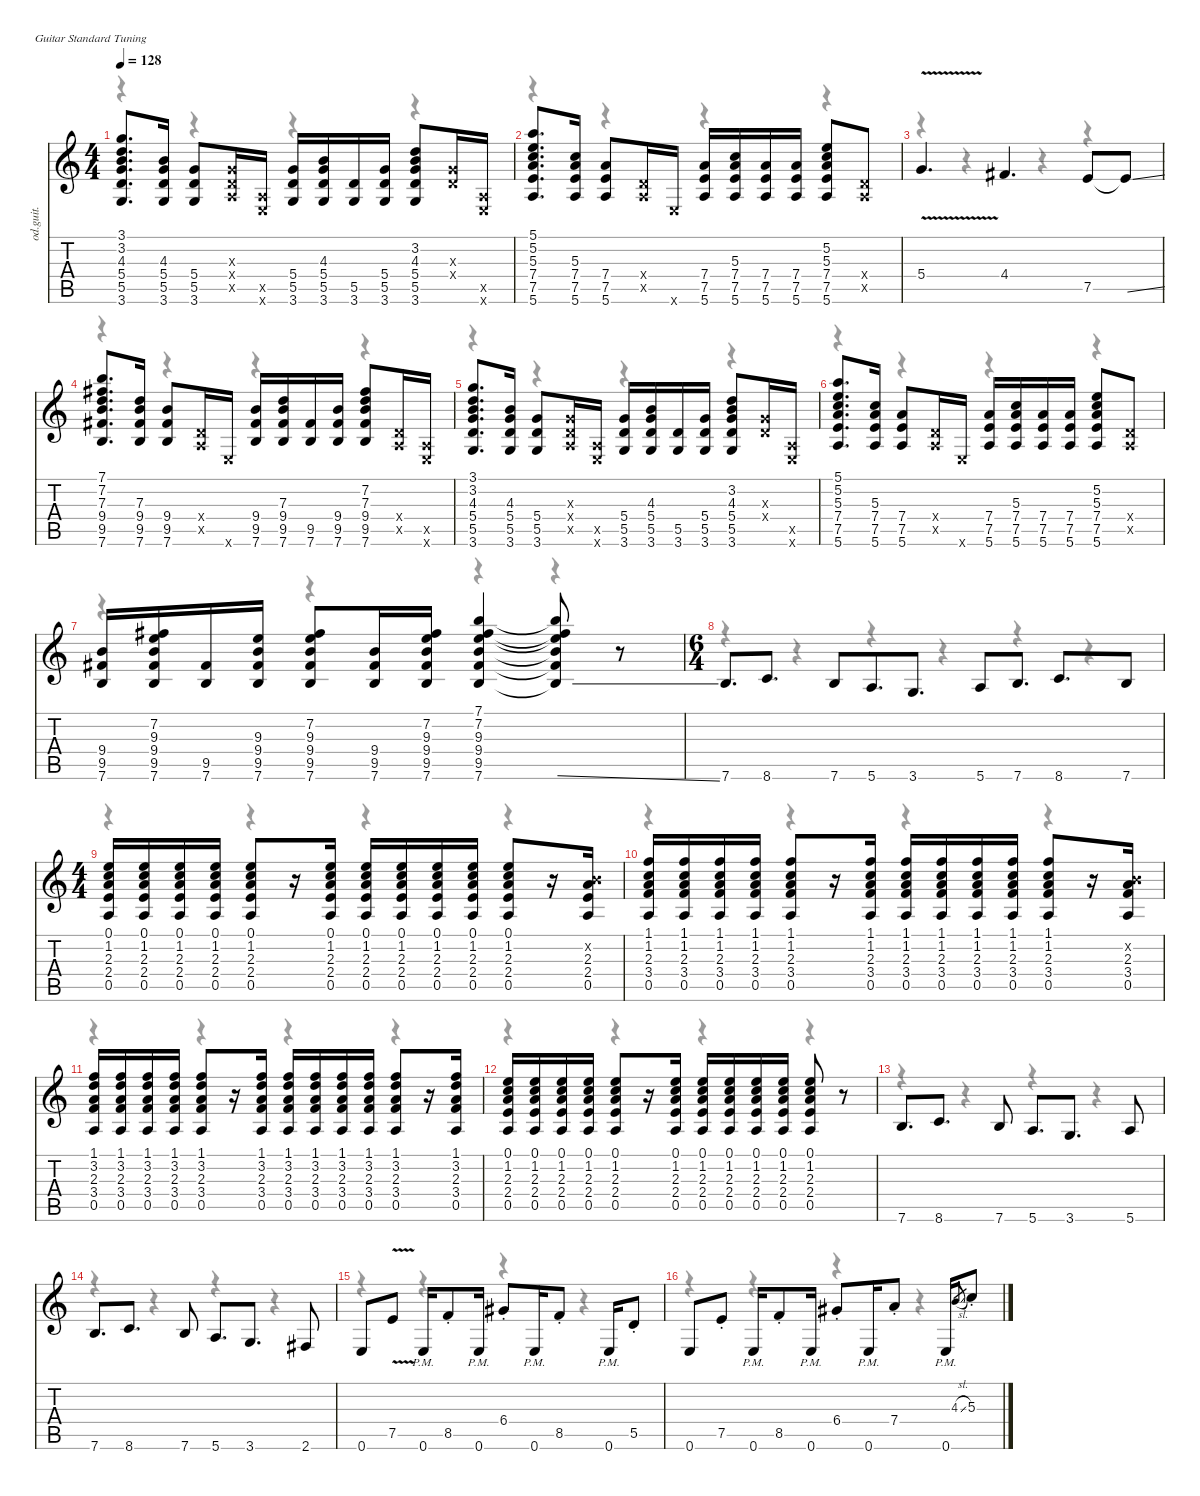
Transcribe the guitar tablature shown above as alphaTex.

\defaultSystemsLayout 4
\hideDynamics
\bracketExtendMode nobrackets
\track ("Guitar 1" "od.guit.") {instrument overdrivenguitar}
\staff {score tabs}
\tuning (E4 B3 G3 D3 A2 E2)
\voice
\ts (4 4)
\tempo 128
\clef g2
\ks c
(3.1 3.2 4.3 5.4 5.5 3.6).8{d dy f beam Up} (4.3 5.4 5.5 3.6).16{beam Up} (5.4 5.5 3.6).8{beam Up} (0.3{x} 0.4{x} 0.5{x}).16{beam Up} (0.5{x} 0.6{x}).16{beam Up} (5.4 5.5 3.6).16{beam Up} (4.3 5.4 5.5 3.6).16{beam Up} (5.5 3.6).16{beam Up} (5.4 5.5 3.6).16{beam Up} (3.2 4.3 5.4 5.5 3.6).8{beam Up} (0.3{x} 0.4{x}).16{beam Up} (0.5{x} 0.6{x}).16{beam Up} |
(5.1 5.2 5.3 7.4 7.5 5.6).8{d beam Up} (5.3 7.4 7.5 5.6).16{beam Up} (7.4 7.5 5.6).8{beam Up} (0.4{x} 0.5{x}).16{beam Up} 0.6{x}.16{beam Up} (7.4 7.5 5.6).16{beam Up} (5.3 7.4 7.5 5.6).16{beam Up} (7.4 7.5 5.6).16{beam Up} (7.4 7.5 5.6).16{beam Up} (5.2 5.3 7.4 7.5 5.6).8{beam Up} (0.4{x} 0.5{x}).8{beam Up} |
5.4{v}.4{d beam Up} 4.4{acc #}.4{d beam Up} 7.5.8{beam Up} 7.5{ss t}.8{beam Up} |
(7.1 7.2{acc #} 7.3 9.4 9.5{acc #} 7.6).8{d beam Up} (7.3 9.4 9.5{acc #} 7.6).16{beam Up} (9.4 9.5{acc #} 7.6).8{beam Up} (0.4{x} 0.5{x}).16{beam Up} 0.6{x}.16{beam Up} (9.4 9.5{acc #} 7.6).16{beam Up} (7.3 9.4 9.5{acc #} 7.6).16{beam Up} (9.5{acc #} 7.6).16{beam Up} (9.4 9.5{acc #} 7.6).16{beam Up} (7.2{acc #} 7.3 9.4 9.5{acc #} 7.6).8{beam Up} (0.4{x} 0.5{x}).16{beam Up} (0.5{x} 0.6{x}).16{beam Up} |
(3.1 3.2 4.3 5.4 5.5 3.6).8{d beam Up} (4.3 5.4 5.5 3.6).16{beam Up} (5.4 5.5 3.6).8{beam Up} (0.3{x} 0.4{x} 0.5{x}).16{beam Up} (0.5{x} 0.6{x}).16{beam Up} (5.4 5.5 3.6).16{beam Up} (4.3 5.4 5.5 3.6).16{beam Up} (5.5 3.6).16{beam Up} (5.4 5.5 3.6).16{beam Up} (3.2 4.3 5.4 5.5 3.6).8{beam Up} (0.3{x} 0.4{x}).16{beam Up} (0.5{x} 0.6{x}).16{beam Up} |
(5.1 5.2 5.3 7.4 7.5 5.6).8{d beam Up} (5.3 7.4 7.5 5.6).16{beam Up} (7.4 7.5 5.6).8{beam Up} (0.4{x} 0.5{x}).16{beam Up} 0.6{x}.16{beam Up} (7.4 7.5 5.6).16{beam Up} (5.3 7.4 7.5 5.6).16{beam Up} (7.4 7.5 5.6).16{beam Up} (7.4 7.5 5.6).16{beam Up} (5.2 5.3 7.4 7.5 5.6).8{beam Up} (0.4{x} 0.5{x}).8{beam Up} |
(9.4 9.5{acc #} 7.6).16{beam Up} (7.2{acc #} 9.3 9.4 9.5{acc #} 7.6).16{beam Up} (9.5{acc #} 7.6).16{beam Up} (9.3 9.4 9.5{acc #} 7.6).16{beam Up} (7.2{acc #} 9.3 9.4 9.5{acc #} 7.6).8{beam Up} (9.4 9.5{acc #} 7.6).16{beam Up} (7.2{acc #} 9.3 9.4 9.5{acc #} 7.6).16{beam Up} (7.1 7.2{acc #} 9.3 9.4 9.5{acc #} 7.6).4{beam Up} (7.1{t} 7.2{t acc #} 9.3{t} 9.4{t} 9.5{t acc #} 7.6{ss t}).8{beam Up} r.8{beam Up} |
\ts (6 4)
\beaming (8 3 3 3 3)
7.6.8{d beam Up} 8.6.8{d beam Up} 7.6.8{beam Up} 5.6.8{d beam Up} 3.6.8{d beam Up} 5.6.8{beam Up} 7.6.8{d beam Up} 8.6.8{d beam Up} 7.6.8{beam Up} |
\ts (4 4)
\beaming (8 2 2 2 2)
(0.1 1.2 2.3 2.4 0.5).16{beam Up} (0.1 1.2 2.3 2.4 0.5).16{beam Up} (0.1 1.2 2.3 2.4 0.5).16{beam Up} (0.1 1.2 2.3 2.4 0.5).16{beam Up} (0.1 1.2 2.3 2.4 0.5).8{beam Up} r.16{beam Up} (0.1 1.2 2.3 2.4 0.5).16{beam Up} (0.1 1.2 2.3 2.4 0.5).16{beam Up} (0.1 1.2 2.3 2.4 0.5).16{beam Up} (0.1 1.2 2.3 2.4 0.5).16{beam Up} (0.1 1.2 2.3 2.4 0.5).16{beam Up} (0.1 1.2 2.3 2.4 0.5).8{beam Up} r.16{beam Up} (0.2{x} 2.3 2.4 0.5).16{beam Up} |
(1.1 1.2 2.3 3.4 0.5).16{beam Up} (1.1 1.2 2.3 3.4 0.5).16{beam Up} (1.1 1.2 2.3 3.4 0.5).16{beam Up} (1.1 1.2 2.3 3.4 0.5).16{beam Up} (1.1 1.2 2.3 3.4 0.5).8{beam Up} r.16{beam Up} (1.1 1.2 2.3 3.4 0.5).16{beam Up} (1.1 1.2 2.3 3.4 0.5).16{beam Up} (1.1 1.2 2.3 3.4 0.5).16{beam Up} (1.1 1.2 2.3 3.4 0.5).16{beam Up} (1.1 1.2 2.3 3.4 0.5).16{beam Up} (1.1 1.2 2.3 3.4 0.5).8{beam Up} r.16{beam Up} (0.2{x} 2.3 3.4 0.5).16{beam Up} |
(1.1 3.2 2.3 3.4 0.5).16{beam Up} (1.1 3.2 2.3 3.4 0.5).16{beam Up} (1.1 3.2 2.3 3.4 0.5).16{beam Up} (1.1 3.2 2.3 3.4 0.5).16{beam Up} (1.1 3.2 2.3 3.4 0.5).8{beam Up} r.16{beam Up} (1.1 3.2 2.3 3.4 0.5).16{beam Up} (1.1 3.2 2.3 3.4 0.5).16{beam Up} (1.1 3.2 2.3 3.4 0.5).16{beam Up} (1.1 3.2 2.3 3.4 0.5).16{beam Up} (1.1 3.2 2.3 3.4 0.5).16{beam Up} (1.1 3.2 2.3 3.4 0.5).8{beam Up} r.16{beam Up} (1.1 3.2 2.3 3.4 0.5).16{beam Up} |
(0.1 1.2 2.3 2.4 0.5).16{beam Up} (0.1 1.2 2.3 2.4 0.5).16{beam Up} (0.1 1.2 2.3 2.4 0.5).16{beam Up} (0.1 1.2 2.3 2.4 0.5).16{beam Up} (0.1 1.2 2.3 2.4 0.5).8{beam Up} r.16{beam Up} (0.1 1.2 2.3 2.4 0.5).16{beam Up} (0.1 1.2 2.3 2.4 0.5).16{beam Up} (0.1 1.2 2.3 2.4 0.5).16{beam Up} (0.1 1.2 2.3 2.4 0.5).16{beam Up} (0.1 1.2 2.3 2.4 0.5).16{beam Up} (0.1 1.2 2.3 2.4 0.5).8{beam Up} r.8{beam Up} |
7.6.8{d beam Up} 8.6.8{d beam Up} 7.6.8{beam Up} 5.6.8{d beam Up} 3.6.8{d beam Up} 5.6.8{beam Up} |
7.6.8{d beam Up} 8.6.8{d beam Up} 7.6.8{beam Up} 5.6.8{d beam Up} 3.6.8{d beam Up} 2.6{acc #}.8{beam Up} |
0.6.8{beam Up} 7.5{v}.8{beam Up} 0.6{pm}.16{beam Up} 8.5{st}.8{beam Up} 0.6{pm}.16{beam Up} 6.4{st acc #}.8{beam Up} 0.6{pm}.16{beam Up} 8.5{st}.8{beam Up} 0.6{pm}.16{beam Up} 5.5{st}.8{beam Up} |
0.6.8{beam Up} 7.5{st}.8{beam Up} 0.6{pm}.16{beam Up} 8.5{st}.8{beam Up} 0.6{pm}.16{beam Up} 6.4{st acc #}.8{beam Up} 0.6{pm}.16{beam Up} 7.4{st}.8{beam Up} 0.6{pm}.16{beam Up} 4.3{sl}.8{gr dy mf beam Up} 5.3{st}.8{dy f beam Up}
\voice
\clef g2
\ottava regular
\simile none
\ks c
r.4{dy mf beam Down} r.4{beam Down} r.4{beam Down} r.4{beam Down} |
r.4{beam Down} r.4{beam Down} r.4{beam Down} r.4{beam Down} |
r.4{beam Down} r.4{beam Down} r.4{beam Down} r.4{beam Down} |
r.4{beam Down} r.4{beam Down} r.4{beam Down} r.4{beam Down} |
r.4{beam Down} r.4{beam Down} r.4{beam Down} r.4{beam Down} |
r.4{beam Down} r.4{beam Down} r.4{beam Down} r.4{beam Down} |
r.4{beam Down} r.4{beam Down} r.4{beam Down} r.4{beam Down} |
r.4{beam Down} r.4{beam Down} r.4{beam Down} r.4{beam Down} r.4{beam Down} r.4{beam Down} |
r.4{beam Down} r.4{beam Down} r.4{beam Down} r.4{beam Down} |
r.4{beam Down} r.4{beam Down} r.4{beam Down} r.4{beam Down} |
r.4{beam Down} r.4{beam Down} r.4{beam Down} r.4{beam Down} |
r.4{beam Down} r.4{beam Down} r.4{beam Down} r.4{beam Down} |
r.4{beam Down} r.4{beam Down} r.4{beam Down} r.4{beam Down} |
r.4{beam Down} r.4{beam Down} r.4{beam Down} r.4{beam Down} |
r.4{beam Down} r.4{beam Down} r.4{beam Down} r.4{beam Down} |
r.4{beam Down} r.4{beam Down} r.4{beam Down} r.4{beam Down}
